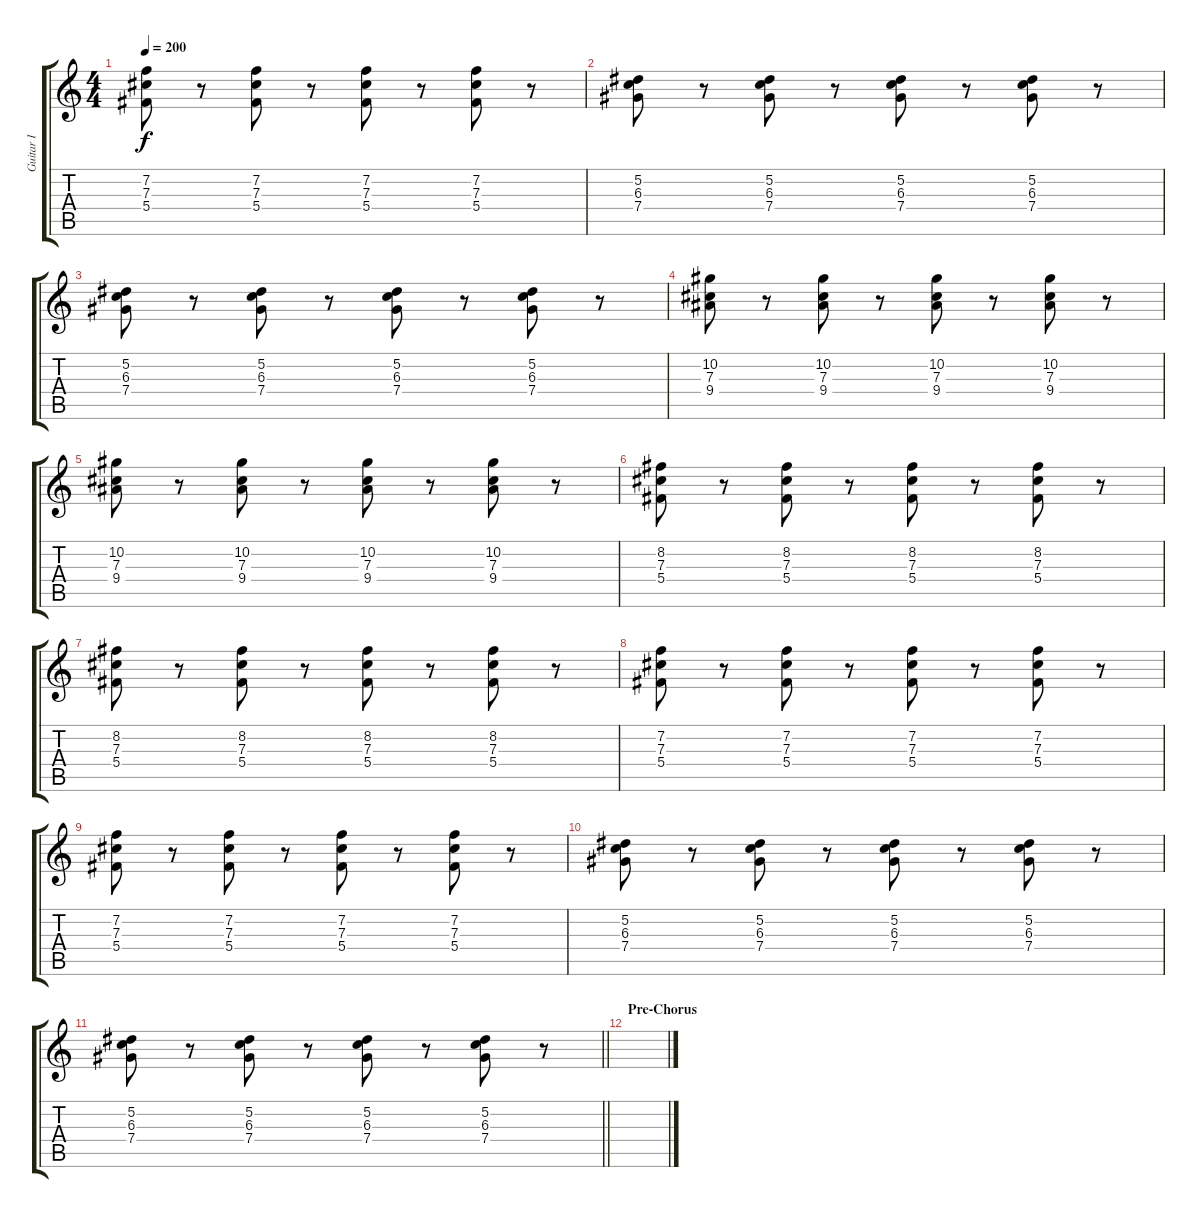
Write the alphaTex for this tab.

\track ("Guitar I" "Guitar I") {instrument overdrivenguitar}
\staff {score tabs}
\tuning (Eb4 Bb3 Gb3 Db3 Ab2 Db2) {hide}
\ts (4 4)
\tempo 200
\clef g2
\ks c
(7.2 7.3 5.4).8{dy f} r.8 (7.2 7.3 5.4).8 r.8 (7.2 7.3 5.4).8 r.8 (7.2 7.3 5.4).8 r.8 |
(5.2 6.3 7.4).8 r.8 (5.2 6.3 7.4).8 r.8 (5.2 6.3 7.4).8 r.8 (5.2 6.3 7.4).8 r.8 |
(5.2 6.3 7.4).8 r.8 (5.2 6.3 7.4).8 r.8 (5.2 6.3 7.4).8 r.8 (5.2 6.3 7.4).8 r.8 |
(10.2 7.3 9.4).8 r.8 (10.2 7.3 9.4).8 r.8 (10.2 7.3 9.4).8 r.8 (10.2 7.3 9.4).8 r.8 |
(10.2 7.3 9.4).8 r.8 (10.2 7.3 9.4).8 r.8 (10.2 7.3 9.4).8 r.8 (10.2 7.3 9.4).8 r.8 |
(8.2 7.3 5.4).8 r.8 (8.2 7.3 5.4).8 r.8 (8.2 7.3 5.4).8 r.8 (8.2 7.3 5.4).8 r.8 |
(8.2 7.3 5.4).8 r.8 (8.2 7.3 5.4).8 r.8 (8.2 7.3 5.4).8 r.8 (8.2 7.3 5.4).8 r.8 |
(7.2 7.3 5.4).8 r.8 (7.2 7.3 5.4).8 r.8 (7.2 7.3 5.4).8 r.8 (7.2 7.3 5.4).8 r.8 |
(7.2 7.3 5.4).8 r.8 (7.2 7.3 5.4).8 r.8 (7.2 7.3 5.4).8 r.8 (7.2 7.3 5.4).8 r.8 |
(5.2 6.3 7.4).8 r.8 (5.2 6.3 7.4).8 r.8 (5.2 6.3 7.4).8 r.8 (5.2 6.3 7.4).8 r.8 |
\barLineRight lightlight
(5.2 6.3 7.4).8 r.8 (5.2 6.3 7.4).8 r.8 (5.2 6.3 7.4).8 r.8 (5.2 6.3 7.4).8 r.8 |
\section ("" "Pre-Chorus")
